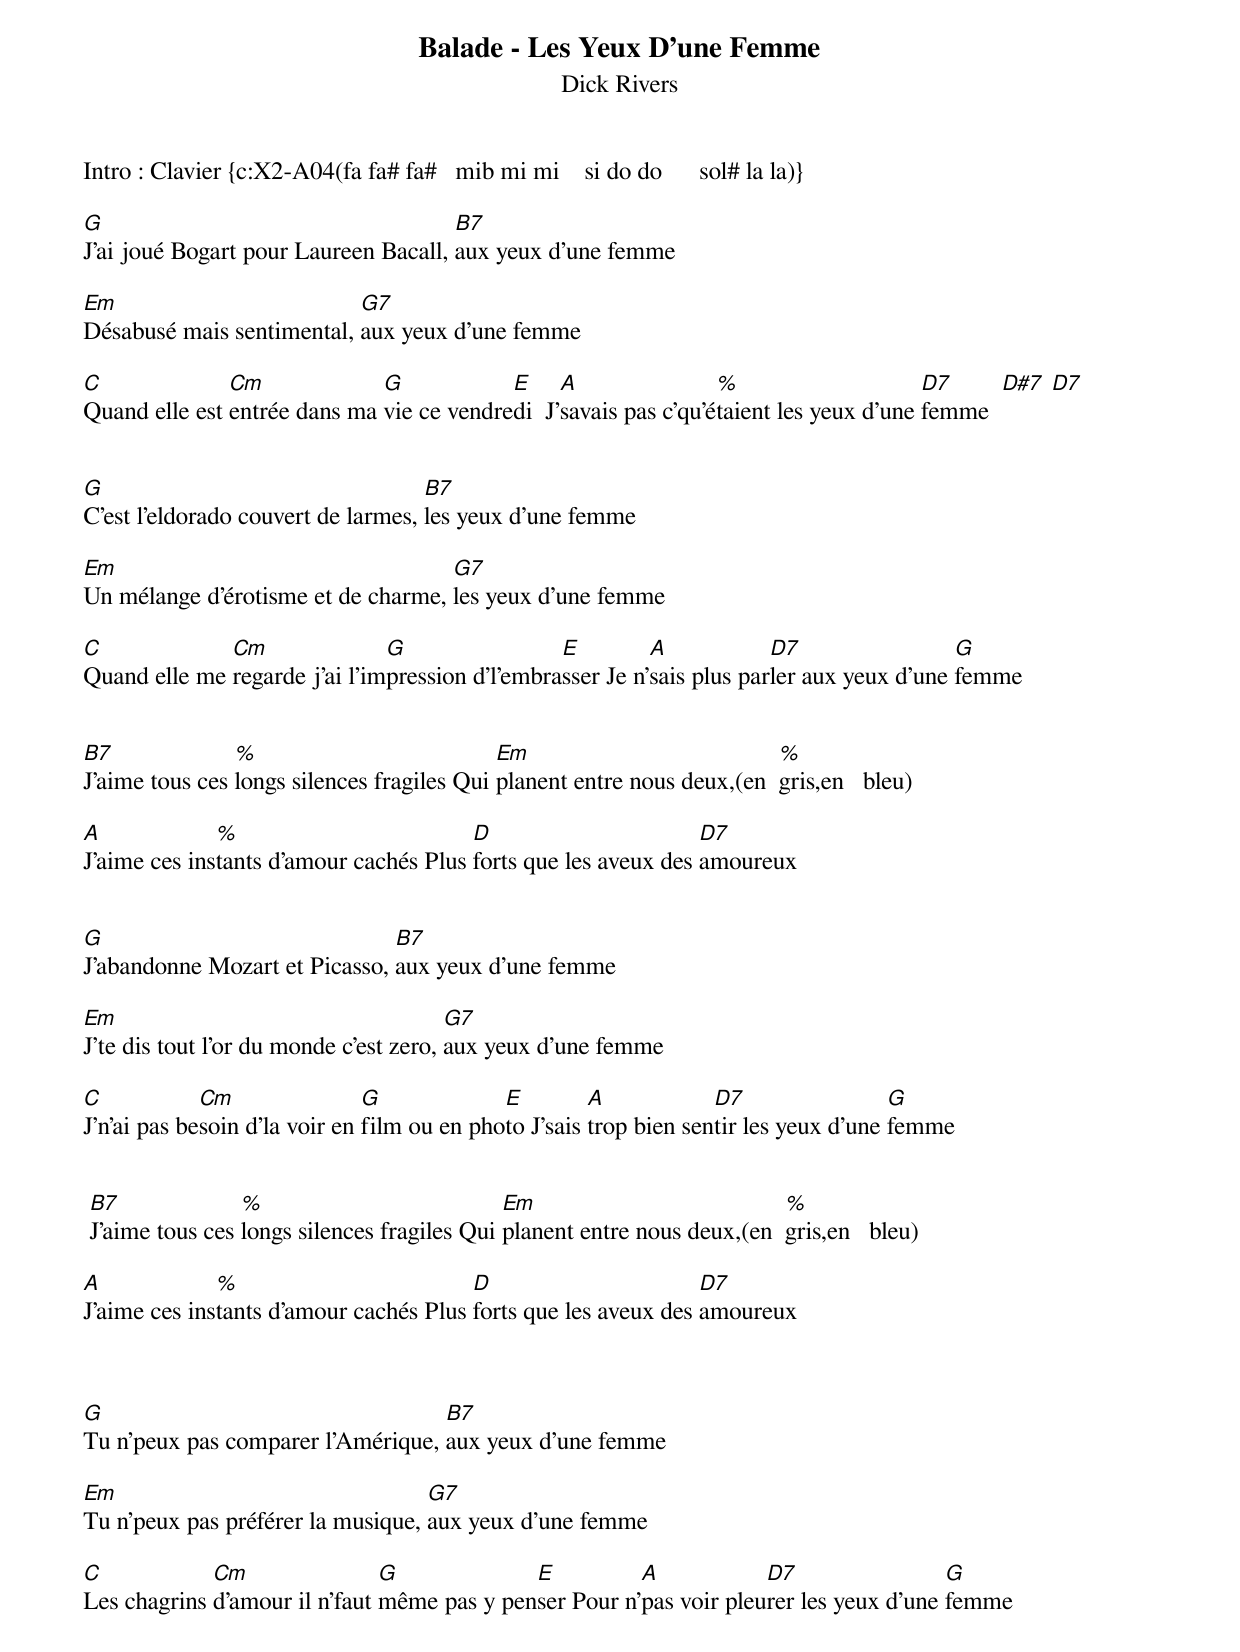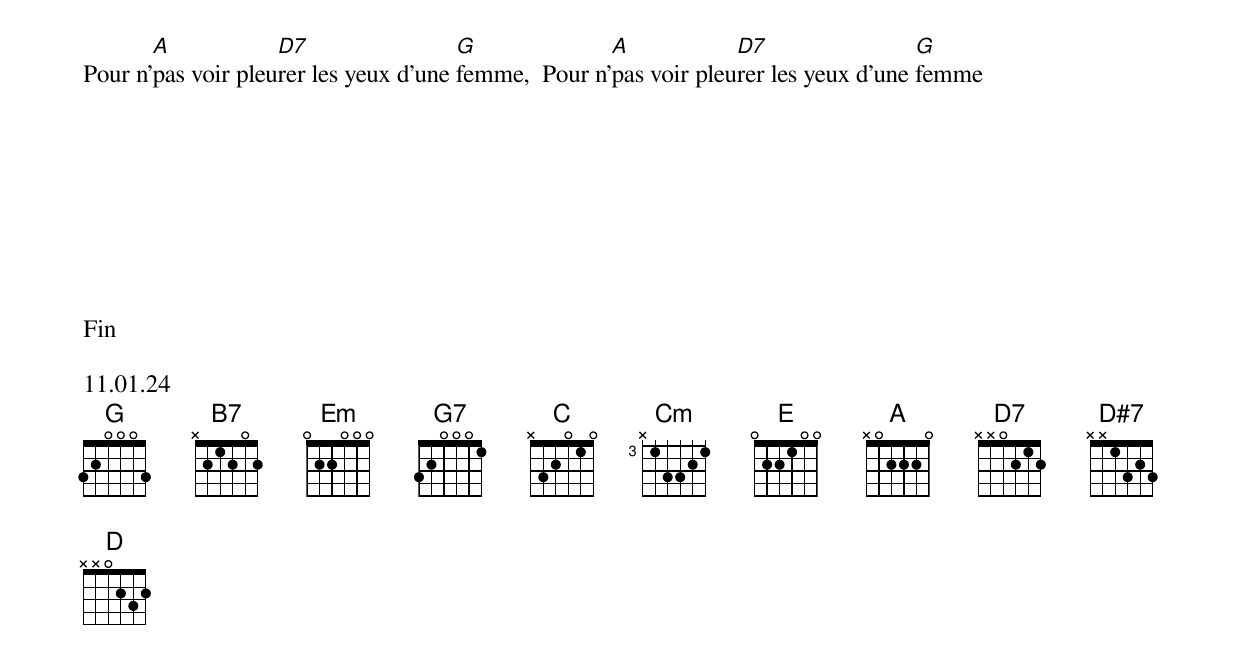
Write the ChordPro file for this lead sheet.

{title: Balade - Les Yeux D'une Femme}
{subtitle: Dick Rivers}


Intro : Clavier {c:X2-A04(fa fa# fa#   mib mi mi    si do do      sol# la la)}

[G]J'ai joué Bogart pour Laureen Bacall, [B7]aux yeux d'une femme

[Em]Désabusé mais sentimental, [G7]aux yeux d'une femme

[C]Quand elle est [Cm]entrée dans ma [G]vie ce vendre[E]di  J'[A]savais pas c'qu'é[%]taient les yeux d'une [D7]femme  [D#7] [D7]


[G]C'est l'eldorado couvert de larmes, [B7]les yeux d'une femme

[Em]Un mélange d'érotisme et de charme, [G7]les yeux d'une femme

[C]Quand elle me [Cm]regarde j'ai l'im[G]pression d'l'embra[E]sser Je n'[A]sais plus par[D7]ler aux yeux d'une [G]femme


[B7]J'aime tous ces [%]longs silences fragiles Qui [Em]planent entre nous deux,(en  [%]gris,en   bleu)

[A]J'aime ces ins[%]tants d'amour cachés Plus [D]forts que les aveux des [D7]amoureux


[G]J'abandonne Mozart et Picasso, [B7]aux yeux d'une femme

[Em]J'te dis tout l'or du monde c'est zero, [G7]aux yeux d'une femme

[C]J'n'ai pas be[Cm]soin d'la voir en [G]film ou en pho[E]to J'sais [A]trop bien sen[D7]tir les yeux d'une [G]femme


 [B7]J'aime tous ces [%]longs silences fragiles Qui [Em]planent entre nous deux,(en  [%]gris,en   bleu)

[A]J'aime ces ins[%]tants d'amour cachés Plus [D]forts que les aveux des [D7]amoureux



[G]Tu n'peux pas comparer l'Amérique, [B7]aux yeux d'une femme

[Em]Tu n'peux pas préférer la musique, [G7]aux yeux d'une femme

[C]Les chagrins [Cm]d'amour il n'faut [G]même pas y pen[E]ser Pour n'[A]pas voir pleu[D7]rer les yeux d'une [G]femme


Pour n'[A]pas voir pleu[D7]rer les yeux d'une [G]femme,  Pour n'[A]pas voir pleu[D7]rer les yeux d'une [G]femme









Fin

11.01.24
